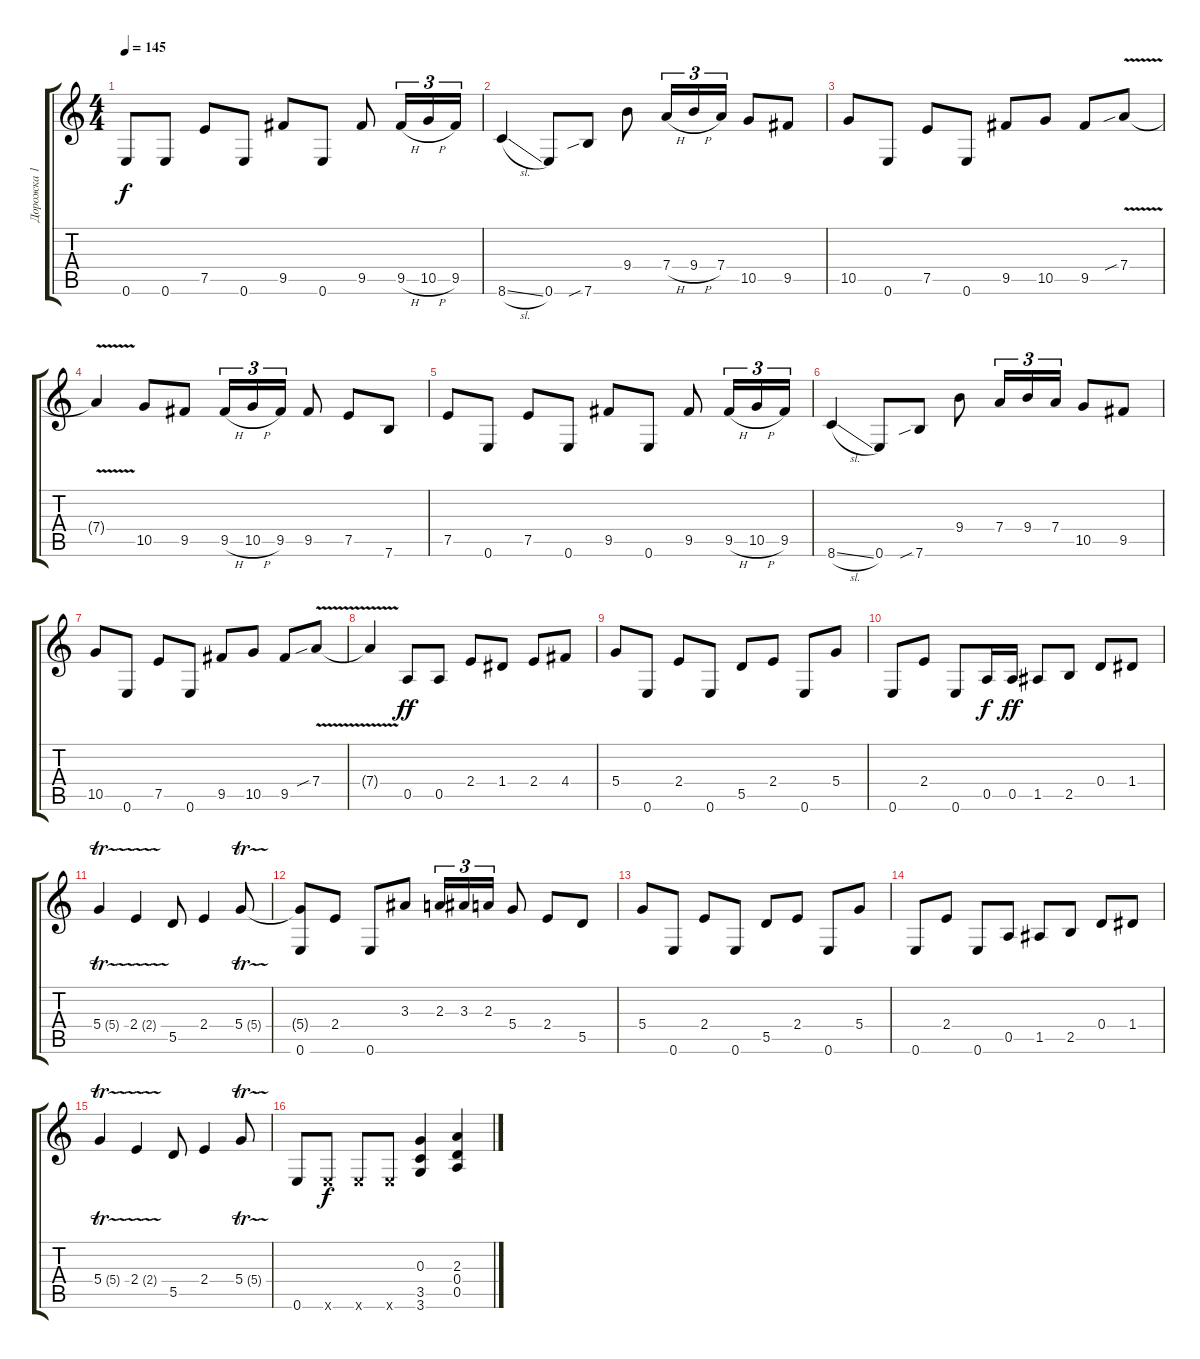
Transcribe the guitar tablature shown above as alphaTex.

\track ("Дорожка 1" "Дорожка 1") {instrument overdrivenguitar}
\staff {score tabs}
\tuning (E4 B3 G3 D3 A2 E2) {hide}
\ts (4 4)
\tempo 145
\clef g2
\ks c
0.6.8{dy f} 0.6.8 7.5.8 0.6.8 9.5.8 0.6.8 9.5.8 9.5{h}.16{tu (3 2)} 10.5{h}.16{tu (3 2)} 9.5.16{tu (3 2)} |
8.6{sl}.4 0.6.8 7.6{sib}.8 9.4.8 7.4{h}.16{tu (3 2)} 9.4{h}.16{tu (3 2)} 7.4.16{tu (3 2)} 10.5.8 9.5.8 |
10.5.8 0.6.8 7.5.8 0.6.8 9.5.8 10.5.8 9.5.8 7.4{v sib}.8 |
7.4{t}.4 10.5.8 9.5.8 9.5{h}.16{tu (3 2)} 10.5{h}.16{tu (3 2)} 9.5.16{tu (3 2)} 9.5.8 7.5.8 7.6.8 |
7.5.8 0.6.8 7.5.8 0.6.8 9.5.8 0.6.8 9.5.8 9.5{h}.16{tu (3 2)} 10.5{h}.16{tu (3 2)} 9.5.16{tu (3 2)} |
8.6{sl}.4 0.6.8 7.6{sib}.8 9.4.8 7.4.16{tu (3 2)} 9.4.16{tu (3 2)} 7.4.16{tu (3 2)} 10.5.8 9.5.8 |
10.5.8 0.6.8 7.5.8 0.6.8 9.5.8 10.5.8 9.5.8 7.4{v sib}.8 |
7.4{t}.4 0.5.8{dy ff} 0.5.8 2.4.8 1.4.8 2.4.8 4.4.8 |
5.4.8 0.6.8 2.4.8 0.6.8 5.5.8 2.4.8 0.6.8 5.4.8 |
0.6.8 2.4.8 0.6.8 0.5.16{dy f} 0.5.16{dy ff} 1.5.8 2.5.8 0.4.8 1.4.8 |
5.4{tr (5 32)}.4 2.4{tr (2 32)}.4 5.5.8 2.4.4 5.4{tr (5 32)}.8 |
(5.4{t} 0.6).8 2.4.8 0.6.8 3.3.8 2.3.16{tu (3 2)} 3.3.16{tu (3 2)} 2.3.16{tu (3 2)} 5.4.8 2.4.8 5.5.8 |
5.4.8 0.6.8 2.4.8 0.6.8 5.5.8 2.4.8 0.6.8 5.4.8 |
0.6.8 2.4.8 0.6.8 0.5.8 1.5.8 2.5.8 0.4.8 1.4.8 |
5.4{tr (5 32)}.4 2.4{tr (2 32)}.4 5.5.8 2.4.4 5.4{tr (5 32)}.8 |
0.6.8 0.6{x}.8{dy f} 0.6{x}.8 0.6{x}.8 (0.3 3.5 3.6).4 (2.3 0.4 0.5).4
